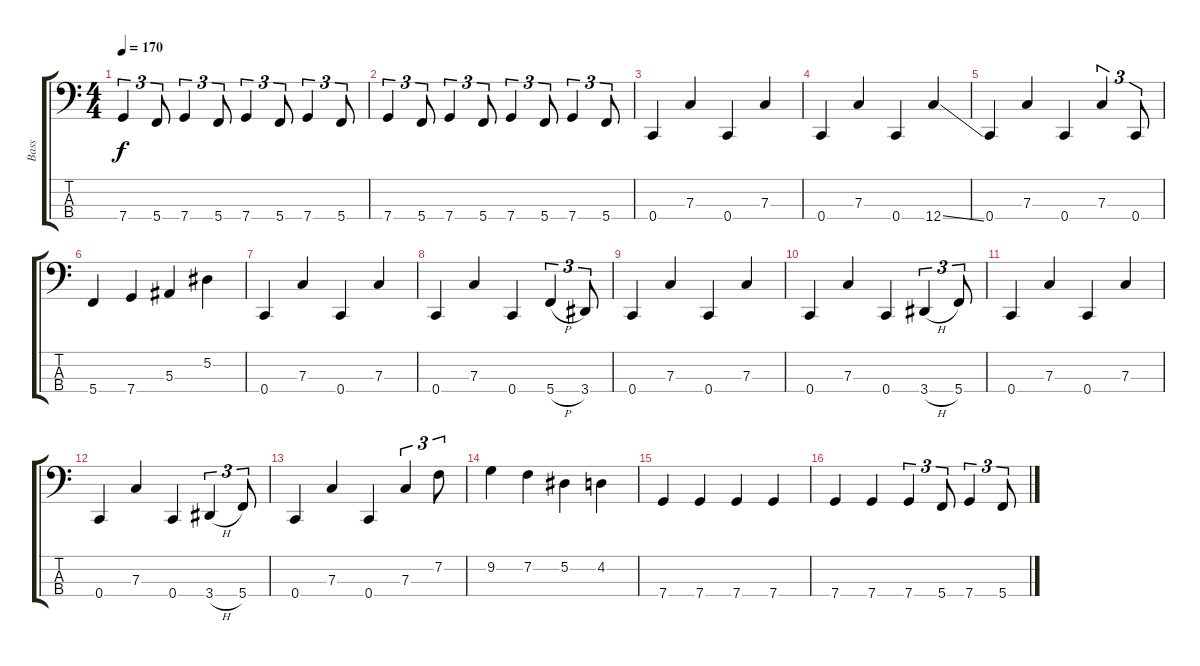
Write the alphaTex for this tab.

\track ("Bass" "Bass") {instrument electricbassfinger}
\staff {score tabs}
\tuning (Eb2 Bb1 F1 C1) {hide}
\ts (4 4)
\tempo 170
\clef f4
\ks c
7.4.4{tu (3 2) dy f} 5.4.8{tu (3 2)} 7.4.4{tu (3 2)} 5.4.8{tu (3 2)} 7.4.4{tu (3 2)} 5.4.8{tu (3 2)} 7.4.4{tu (3 2)} 5.4.8{tu (3 2)} |
7.4.4{tu (3 2)} 5.4.8{tu (3 2)} 7.4.4{tu (3 2)} 5.4.8{tu (3 2)} 7.4.4{tu (3 2)} 5.4.8{tu (3 2)} 7.4.4{tu (3 2)} 5.4.8{tu (3 2)} |
0.4.4 7.3.4 0.4.4 7.3.4 |
0.4.4 7.3.4 0.4.4 12.4{ss}.4 |
0.4.4 7.3.4 0.4.4 7.3.4{tu (3 2)} 0.4.8{tu (3 2)} |
5.4.4 7.4.4 5.3.4 5.2.4 |
0.4.4 7.3.4 0.4.4 7.3.4 |
0.4.4 7.3.4 0.4.4 5.4{h}.4{tu (3 2)} 3.4.8{tu (3 2)} |
0.4.4 7.3.4 0.4.4 7.3.4 |
0.4.4 7.3.4 0.4.4 3.4{h}.4{tu (3 2)} 5.4.8{tu (3 2)} |
0.4.4 7.3.4 0.4.4 7.3.4 |
0.4.4 7.3.4 0.4.4 3.4{h}.4{tu (3 2)} 5.4.8{tu (3 2)} |
0.4.4 7.3.4 0.4.4 7.3.4{tu (3 2)} 7.2.8{tu (3 2)} |
9.2.4 7.2.4 5.2.4 4.2.4 |
7.4.4 7.4.4 7.4.4 7.4.4 |
7.4.4 7.4.4 7.4.4{tu (3 2)} 5.4.8{tu (3 2)} 7.4.4{tu (3 2)} 5.4.8{tu (3 2)}
